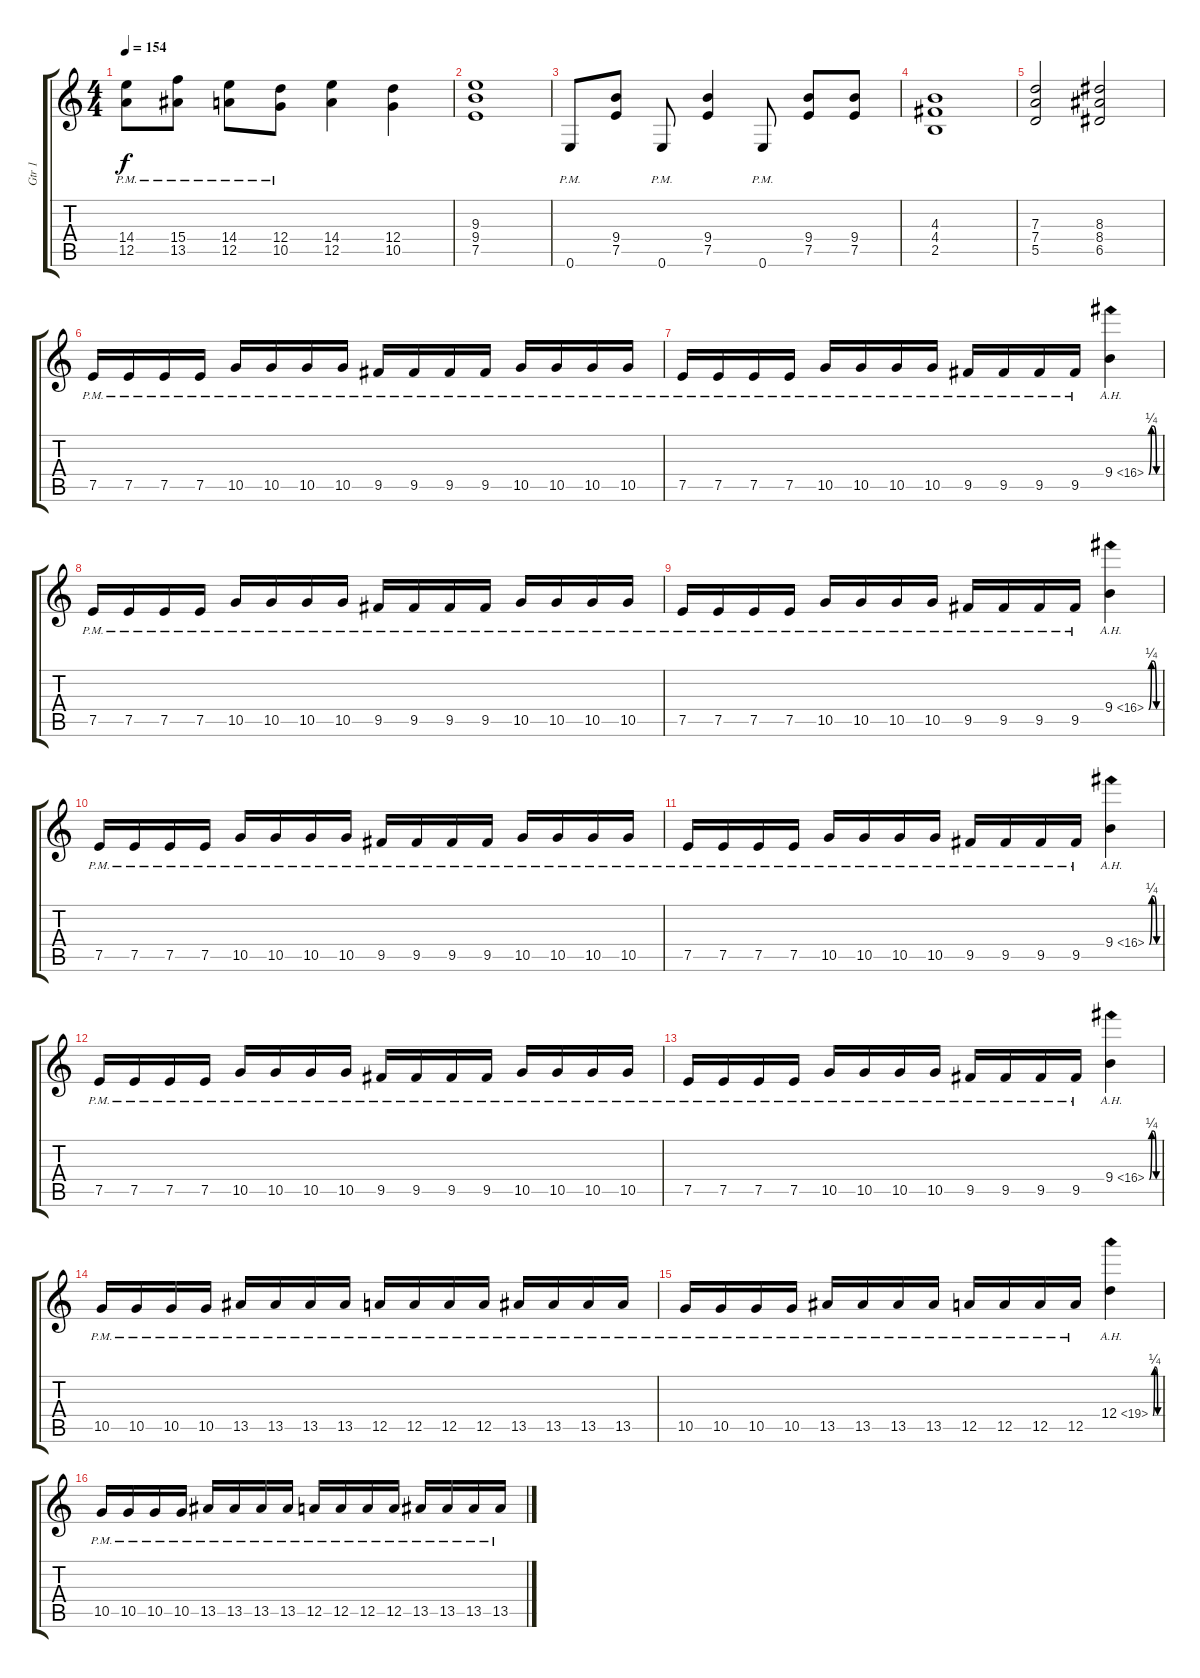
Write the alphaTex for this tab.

\track ("Gtr 1" "Gtr 1") {instrument overdrivenguitar}
\staff {score tabs}
\tuning (E4 B3 G3 D3 A2 E2) {hide}
\ts (4 4)
\tempo 154
\clef g2
\ks c
(14.4{pm} 12.5{pm}).8{dy f} (15.4{pm} 13.5{pm}).8 (14.4{pm} 12.5{pm}).8 (12.4{pm} 10.5{pm}).8 (14.4 12.5).4 (12.4 10.5).4 |
(9.3 9.4 7.5).1 |
0.6{pm}.8 (9.4 7.5).8 0.6{pm}.8 (9.4 7.5).4 0.6{pm}.8 (9.4 7.5).8 (9.4 7.5).8 |
(4.3 4.4 2.5).1 |
(7.3 7.4 5.5).2 (8.3 8.4 6.5).2 |
7.5{pm}.16 7.5{pm}.16 7.5{pm}.16 7.5{pm}.16 10.5{pm}.16 10.5{pm}.16 10.5{pm}.16 10.5{pm}.16 9.5{pm}.16 9.5{pm}.16 9.5{pm}.16 9.5{pm}.16 10.5{pm}.16 10.5{pm}.16 10.5{pm}.16 10.5{pm}.16 |
7.5{pm}.16 7.5{pm}.16 7.5{pm}.16 7.5{pm}.16 10.5{pm}.16 10.5{pm}.16 10.5{pm}.16 10.5{pm}.16 9.5{pm}.16 9.5{pm}.16 9.5{pm}.16 9.5{pm}.16 9.4{be (custom 0 0 15 1 30 1 45 0 60 0) ah 7}.4 |
7.5{pm}.16 7.5{pm}.16 7.5{pm}.16 7.5{pm}.16 10.5{pm}.16 10.5{pm}.16 10.5{pm}.16 10.5{pm}.16 9.5{pm}.16 9.5{pm}.16 9.5{pm}.16 9.5{pm}.16 10.5{pm}.16 10.5{pm}.16 10.5{pm}.16 10.5{pm}.16 |
7.5{pm}.16 7.5{pm}.16 7.5{pm}.16 7.5{pm}.16 10.5{pm}.16 10.5{pm}.16 10.5{pm}.16 10.5{pm}.16 9.5{pm}.16 9.5{pm}.16 9.5{pm}.16 9.5{pm}.16 9.4{be (custom 0 0 15 1 30 1 45 0 60 0) ah 7}.4 |
7.5{pm}.16 7.5{pm}.16 7.5{pm}.16 7.5{pm}.16 10.5{pm}.16 10.5{pm}.16 10.5{pm}.16 10.5{pm}.16 9.5{pm}.16 9.5{pm}.16 9.5{pm}.16 9.5{pm}.16 10.5{pm}.16 10.5{pm}.16 10.5{pm}.16 10.5{pm}.16 |
7.5{pm}.16 7.5{pm}.16 7.5{pm}.16 7.5{pm}.16 10.5{pm}.16 10.5{pm}.16 10.5{pm}.16 10.5{pm}.16 9.5{pm}.16 9.5{pm}.16 9.5{pm}.16 9.5{pm}.16 9.4{be (custom 0 0 15 1 30 1 45 0 60 0) ah 7}.4 |
7.5{pm}.16 7.5{pm}.16 7.5{pm}.16 7.5{pm}.16 10.5{pm}.16 10.5{pm}.16 10.5{pm}.16 10.5{pm}.16 9.5{pm}.16 9.5{pm}.16 9.5{pm}.16 9.5{pm}.16 10.5{pm}.16 10.5{pm}.16 10.5{pm}.16 10.5{pm}.16 |
7.5{pm}.16 7.5{pm}.16 7.5{pm}.16 7.5{pm}.16 10.5{pm}.16 10.5{pm}.16 10.5{pm}.16 10.5{pm}.16 9.5{pm}.16 9.5{pm}.16 9.5{pm}.16 9.5{pm}.16 9.4{be (custom 0 0 15 1 30 1 45 0 60 0) ah 7}.4 |
10.5{pm}.16 10.5{pm}.16 10.5{pm}.16 10.5{pm}.16 13.5{pm}.16 13.5{pm}.16 13.5{pm}.16 13.5{pm}.16 12.5{pm}.16 12.5{pm}.16 12.5{pm}.16 12.5{pm}.16 13.5{pm}.16 13.5{pm}.16 13.5{pm}.16 13.5{pm}.16 |
10.5{pm}.16 10.5{pm}.16 10.5{pm}.16 10.5{pm}.16 13.5{pm}.16 13.5{pm}.16 13.5{pm}.16 13.5{pm}.16 12.5{pm}.16 12.5{pm}.16 12.5{pm}.16 12.5{pm}.16 12.4{be (custom 0 0 15 1 30 1 45 0 60 0) ah 7}.4 |
10.5{pm}.16 10.5{pm}.16 10.5{pm}.16 10.5{pm}.16 13.5{pm}.16 13.5{pm}.16 13.5{pm}.16 13.5{pm}.16 12.5{pm}.16 12.5{pm}.16 12.5{pm}.16 12.5{pm}.16 13.5{pm}.16 13.5{pm}.16 13.5{pm}.16 13.5{pm}.16
